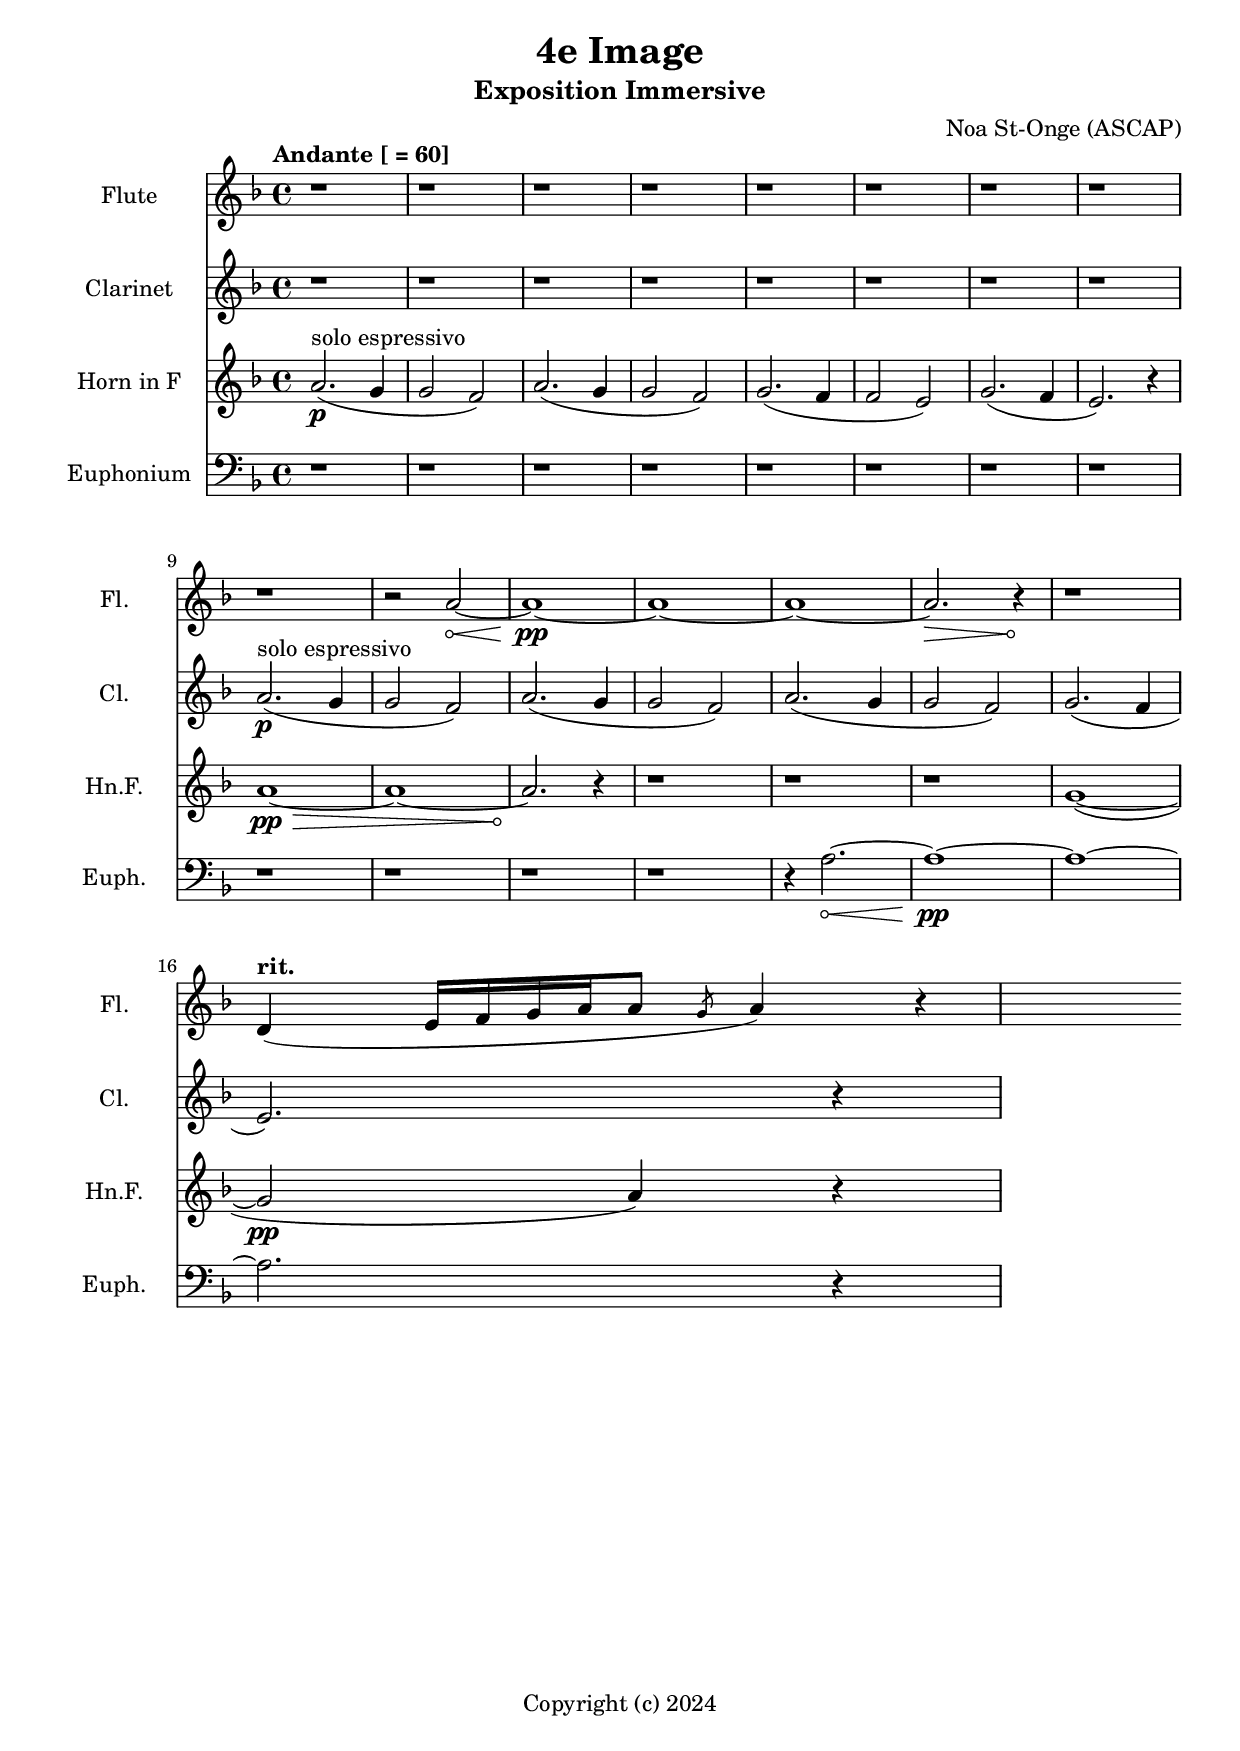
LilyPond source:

\version "2.24.2"

\header {
  title = "4e Image"
  subtitle = "Exposition Immersive"
  composer = "Noa St-Onge (ASCAP)"
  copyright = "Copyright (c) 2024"
  % Remove default LilyPond tagline
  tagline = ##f
}

global = {
  \time 4/4
  \tempo "Andante [ = 60]"
  \key f \major
}

flute = \relative c'' {
  \global
  % Music follows here.
   \repeat unfold 9 {r1} r2
   \override Hairpin.circled-tip = ##t
    a2\< ~ a1\!\pp ~ a1 ~ a1 ~ a2.\> r4\! r1
     
  \tempo \markup { "rit. " } d,4 (e16 [f16 g16 a16 a8] \slashedGrace g8 a4) r4
   
}

clarinet = \relative c'' {
  \global
  \transposition bes
  % Music follows here.
  
  \repeat unfold 8 {r1}
  a2.\p^"solo espressivo"( g4 g2 f2)
  a2.( g4 g2 f2)
  a2.( g4 g2 f2) 
  g2.( f4 \break e2.) r4

  
}

hornF = \relative c' {
  \global
  \transposition f
  
  a2.\p^"solo espressivo"( g4 g2 f2)
  a2.( g4 g2 f2)
  g2.( f4 f2 e2)
  g2.( f4 e2.) r4 \break
  
  
  \override Hairpin.circled-tip = ##t
  a1\>\pp ~ a1 ~ a2.\!
  
  r4 \repeat unfold 3 {r1}
  
  g1( ~ g2\pp a4) r4
  
}

euphonium = \relative c {
  \global
  % Music follows here.
  
  \repeat unfold 12 {r1} r4
  
  \override Hairpin.circled-tip = ##t
  a'2.\< ~ a1\!\pp ~ a1 ~ a2. r4
}

flutePart = \new Staff \with {
  instrumentName = "Flute"
  shortInstrumentName = "Fl."
  midiInstrument = "flute"
} \flute

clarinetPart = \new Staff \with {
  instrumentName = "Clarinet"
  shortInstrumentName = "Cl."
  midiInstrument = "clarinet"
} \clarinet

hornFPart = \new Staff \with {
  instrumentName = "Horn in F"
  shortInstrumentName = "Hn.F."
  midiInstrument = "french horn"
} \hornF

euphoniumPart = \new Staff \with {
  instrumentName = "Euphonium"
  shortInstrumentName = "Euph."
  midiInstrument = "trombone"
} { \clef bass \euphonium }

\score {
  <<
    \flutePart
    \transpose c c \clarinetPart
    \transpose c c' \hornFPart
    \euphoniumPart
  >>
      \layout {
      indent = 25
      short-indent = 20
    }
  \midi {
    \tempo 4=60
  }
}
